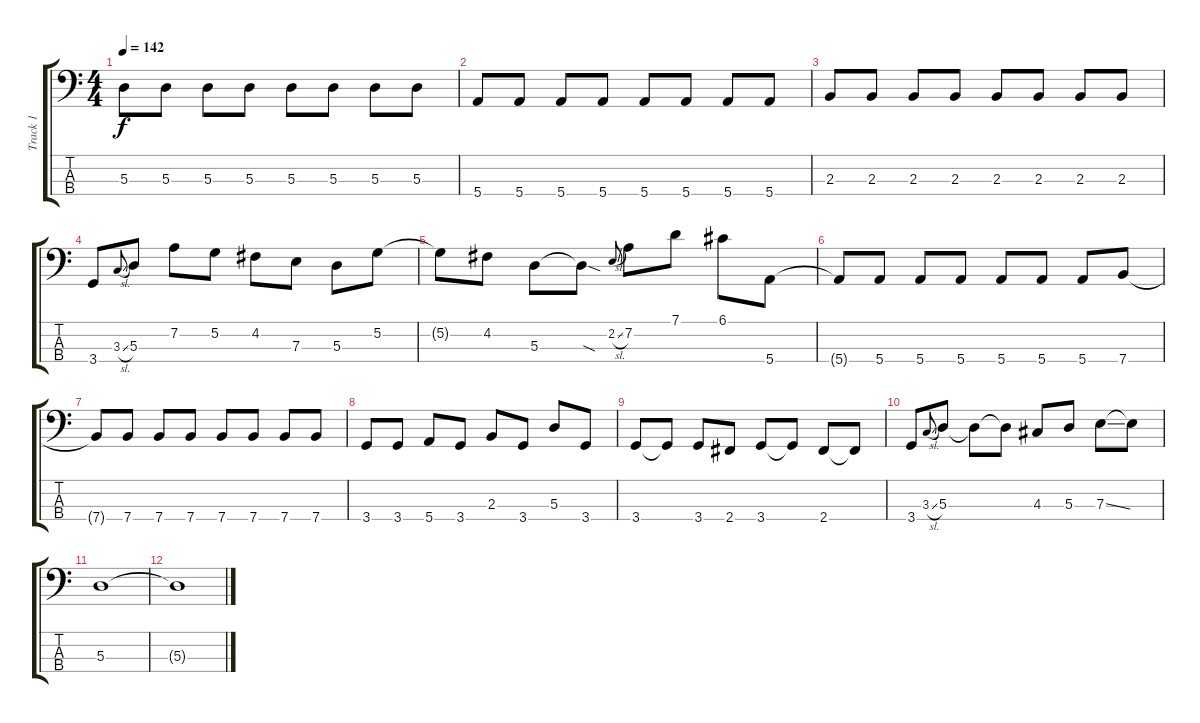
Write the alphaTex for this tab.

\track ("Track 1" "Track 1") {instrument electricbasspick}
\staff {score tabs}
\tuning (G2 D2 A1 E1) {hide}
\ts (4 4)
\tempo 142
\clef f4
\ks c
5.3.8{dy f} 5.3.8 5.3.8 5.3.8 5.3.8 5.3.8 5.3.8 5.3.8 |
5.4.8 5.4.8 5.4.8 5.4.8 5.4.8 5.4.8 5.4.8 5.4.8 |
2.3.8 2.3.8 2.3.8 2.3.8 2.3.8 2.3.8 2.3.8 2.3.8 |
3.4.8 3.3{sl}.8{gr onbeat} 5.3.8 7.2.8 5.2.8 4.2.8 7.3.8 5.3.8 5.2.8 |
5.2{t}.8 4.2.8 5.3.8 5.3{sod t}.8 2.2{sl}.8{gr onbeat} 7.2.8 7.1.8 6.1.8 5.4.8 |
5.4{t}.8 5.4.8 5.4.8 5.4.8 5.4.8 5.4.8 5.4.8 7.4.8 |
7.4{t}.8 7.4.8 7.4.8 7.4.8 7.4.8 7.4.8 7.4.8 7.4.8 |
3.4.8 3.4.8 5.4.8 3.4.8 2.3.8 3.4.8 5.3.8 3.4.8 |
3.4.8 3.4{t}.8 3.4.8 2.4.8 3.4.8 3.4{t}.8 2.4.8 2.4{t}.8 |
3.4.8 3.3{sl}.8{gr onbeat} 5.3.8 5.3{t}.8 5.3{t}.8 4.3.8 5.3.8 7.3{ss}.8 7.3{t}.8 |
5.3.1 |
5.3{t}.1
